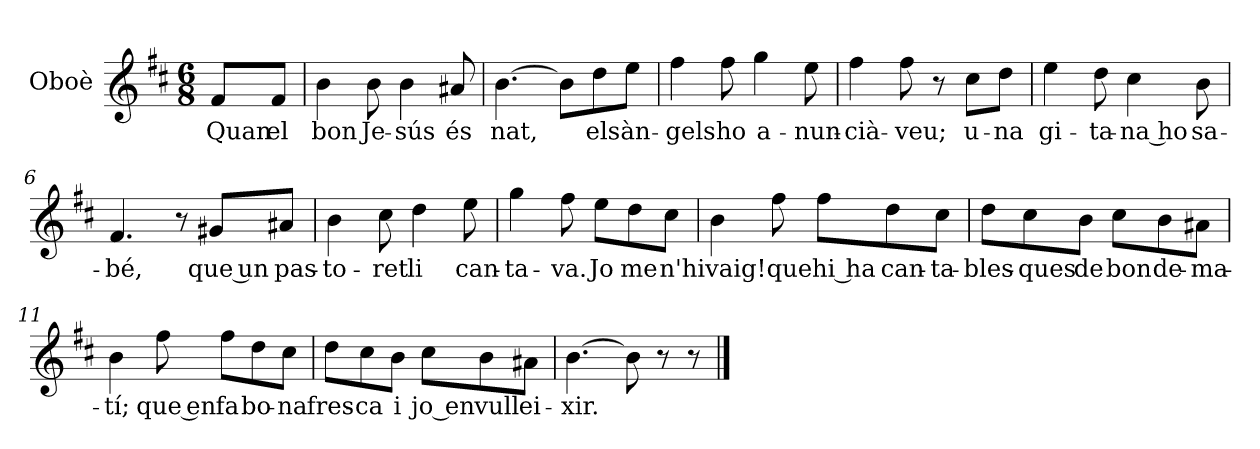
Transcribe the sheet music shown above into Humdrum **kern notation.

**kern	**text
*part1	*part1
*staff1	*staff1
*I"Oboè	*
*I'Ob.	*
*clefG2	*
*k[f#c#]	*
*M6/8	*
=	=
!	!LO:LY:b
8f#/L	Quan
!	!LO:LY:b
8f#/J	el
=1	=1
!	!LO:LY:b
4b\	bon
!	!LO:LY:b
8b\	Je-
!	!LO:LY:b
4b\	-sús
!	!LO:LY:b
8a#X/	és
=2	=2
!	!LO:LY:b
[4.b\	nat,
8b\L]	.
!	!LO:LY:b
8dd\	els
!	!LO:LY:b
8ee\J	àn-
=3	=3
!	!LO:LY:b
4ff#\	-gels
!	!LO:LY:b
8ff#\	ho
!	!LO:LY:b
4gg\	a-
!	!LO:LY:b
8ee\	-nun-
=4	=4
!	!LO:LY:b
4ff#\	-cià-
!	!LO:LY:b
8ff#\	-veu;
8r	.
!	!LO:LY:b
8cc#\L	u-
!	!LO:LY:b
8dd\J	-na
!!LO:LB:g=z
=5	=5
!	!LO:LY:b
4ee\	gi-
!	!LO:LY:b
8dd\	-ta-
!	!LO:LY:b
4cc#\	na ho
!	!LO:LY:b
8b\	sa-
=6	=6
!	!LO:LY:b
4.f#/	-bé,
8r	.
!	!LO:LY:b
8g#X/L	que un
!	!LO:LY:b
8a#X/J	pas-
=7	=7
!	!LO:LY:b
4b\	-to-
!	!LO:LY:b
8cc#\	-ret
!	!LO:LY:b
4dd\	li
!	!LO:LY:b
8ee\	can-
=8	=8
!	!LO:LY:b
4gg\	-ta-
!	!LO:LY:b
8ff#\	-va.
!	!LO:LY:b
8ee\L	Jo
!	!LO:LY:b
8dd\	me
!	!LO:LY:b
8cc#\J	n'hi
!!LO:LB:g=z
=9	=9
!	!LO:LY:b
4b\	vaig!
!	!LO:LY:b
8ff#\	que
!	!LO:LY:b
8ff#\L	hi ha
!	!LO:LY:b
8dd\	can-
!	!LO:LY:b
8cc#\J	-ta-
=10	=10
!	!LO:LY:b
8dd\L	-bles-
!	!LO:LY:b
8cc#\	-ques
!	!LO:LY:b
8b\J	de
!	!LO:LY:b
8cc#\L	bon
!	!LO:LY:b
8b\	de-
!	!LO:LY:b
8a#X\J	-ma-
=11	=11
!	!LO:LY:b
4b\	-tí;
!	!LO:LY:b
8ff#\	que en
!	!LO:LY:b
8ff#\L	fa
!	!LO:LY:b
8dd\	bo-
!	!LO:LY:b
8cc#\J	-na
!!LO:LB:g=z
=12	=12
!	!LO:LY:b
8dd\L	fres-
!	!LO:LY:b
8cc#\	-ca
!	!LO:LY:b
8b\J	i
!	!LO:LY:b
8cc#\L	jo en
!	!LO:LY:b
8b\	vull
!	!LO:LY:b
8a#X\J	ei-
=13	=13
!	!LO:LY:b
[4.b\	-xir.
8b\]	.
8r	.
8r	.
==	==
*-	*-
